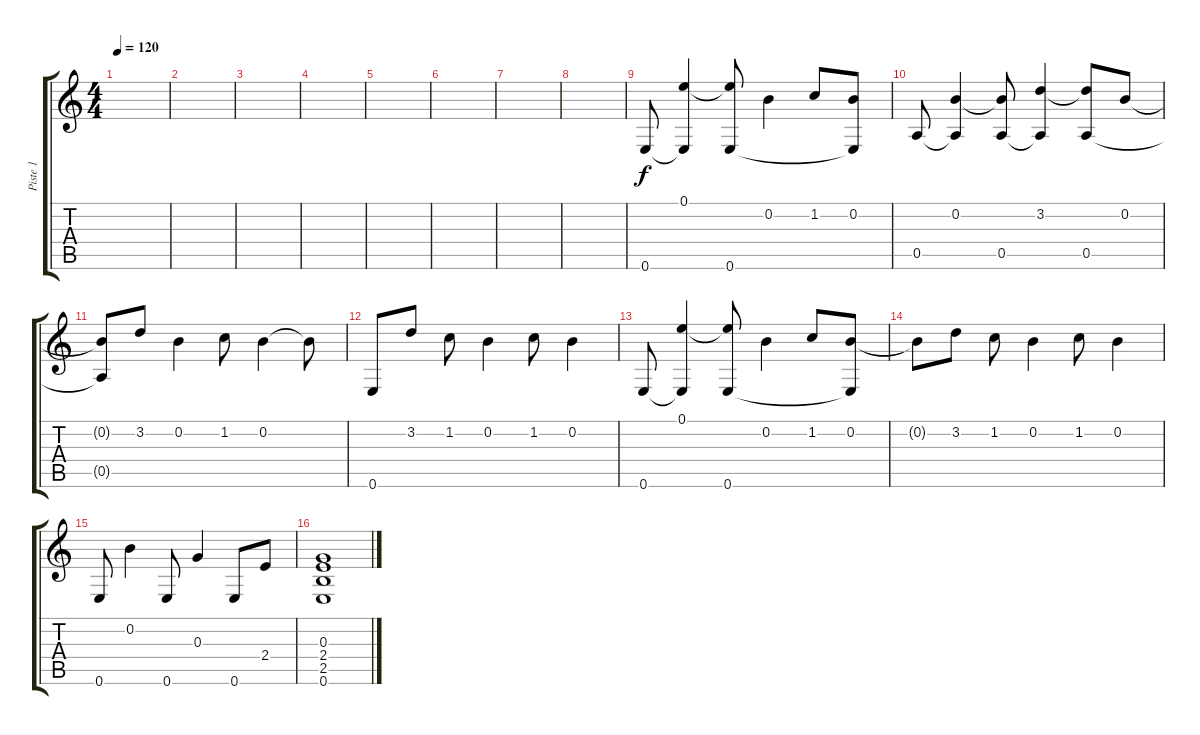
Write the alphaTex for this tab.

\track ("Piste 1" "Piste 1") {instrument electricguitarclean}
\staff {score tabs}
\tuning (E4 B3 G3 D3 A2 E2) {hide}
\ts (4 4)
\tempo 120
\clef g2
\ks c
|
|
|
|
|
|
|
|
0.6.8 (0.1 0.6{t}).4 (0.1{t} 0.6).8 0.2.4 1.2.8 (0.2 0.6{t}).8 |
0.5.8 (0.2 0.5{t}).4 (0.2{t} 0.5).8 (3.2 0.5{t}).4 (3.2{t} 0.5).8 0.2.8 |
(0.2{t} 0.5{t}).8 3.2.8 0.2.4 1.2.8 0.2.4 0.2{t}.8 |
0.6.8 3.2.8 1.2.8 0.2.4 1.2.8 0.2.4 |
0.6.8 (0.1 0.6{t}).4 (0.1{t} 0.6).8 0.2.4 1.2.8 (0.2 0.6{t}).8 |
0.2{t}.8 3.2.8 1.2.8 0.2.4 1.2.8 0.2.4 |
0.6.8 0.2.4 0.6.8 0.3.4 0.6.8 2.4.8 |
(0.3 2.4 2.5 0.6).1
